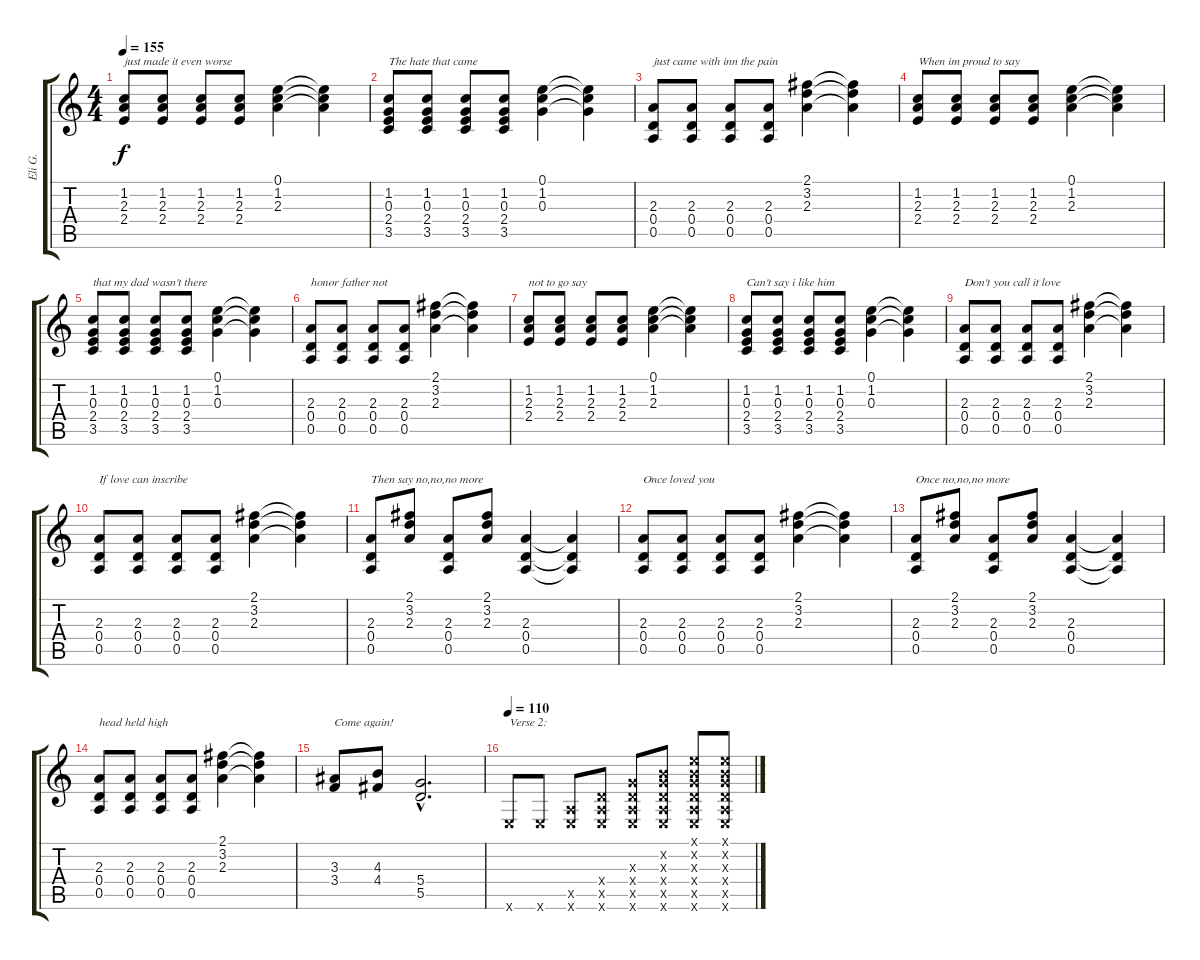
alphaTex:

\track ("Eli G." "Eli G.") {instrument electricguitarmuted}
\staff {score tabs}
\tuning (E4 B3 G3 D3 A2 E2) {hide}
\ts (4 4)
\tempo 155
\clef g2
\ks c
(1.2 2.3 2.4).8{txt "just made it even worse" dy f} (1.2 2.3 2.4).8 (1.2 2.3 2.4).8 (1.2 2.3 2.4).8 (0.1 1.2 2.3).4 (0.1{t} 1.2{t} 2.3{t}).4 |
(1.2 0.3 2.4 3.5).8{txt "The hate that came"} (1.2 0.3 2.4 3.5).8 (1.2 0.3 2.4 3.5).8 (1.2 0.3 2.4 3.5).8 (0.1 1.2 0.3).4 (0.1{t} 1.2{t} 0.3{t}).4 |
(2.3 0.4 0.5).8{txt "just came with inn the pain"} (2.3 0.4 0.5).8 (2.3 0.4 0.5).8 (2.3 0.4 0.5).8 (2.1 3.2 2.3).4 (2.1{t} 3.2{t} 2.3{t}).4 |
(1.2 2.3 2.4).8{txt "When im proud to say"} (1.2 2.3 2.4).8 (1.2 2.3 2.4).8 (1.2 2.3 2.4).8 (0.1 1.2 2.3).4 (0.1{t} 1.2{t} 2.3{t}).4 |
(1.2 0.3 2.4 3.5).8{txt "that my dad wasn't there"} (1.2 0.3 2.4 3.5).8 (1.2 0.3 2.4 3.5).8 (1.2 0.3 2.4 3.5).8 (0.1 1.2 0.3).4 (0.1{t} 1.2{t} 0.3{t}).4 |
(2.3 0.4 0.5).8{txt "honor father not"} (2.3 0.4 0.5).8 (2.3 0.4 0.5).8 (2.3 0.4 0.5).8 (2.1 3.2 2.3).4 (2.1{t} 3.2{t} 2.3{t}).4 |
(1.2 2.3 2.4).8{txt "not to go say"} (1.2 2.3 2.4).8 (1.2 2.3 2.4).8 (1.2 2.3 2.4).8 (0.1 1.2 2.3).4 (0.1{t} 1.2{t} 2.3{t}).4 |
(1.2 0.3 2.4 3.5).8{txt "Can't say i like him"} (1.2 0.3 2.4 3.5).8 (1.2 0.3 2.4 3.5).8 (1.2 0.3 2.4 3.5).8 (0.1 1.2 0.3).4 (0.1{t} 1.2{t} 0.3{t}).4 |
(2.3 0.4 0.5).8{txt "Don't you call it love"} (2.3 0.4 0.5).8 (2.3 0.4 0.5).8 (2.3 0.4 0.5).8 (2.1 3.2 2.3).4 (2.1{t} 3.2{t} 2.3{t}).4 |
(2.3 0.4 0.5).8{txt "If love can inscribe"} (2.3 0.4 0.5).8 (2.3 0.4 0.5).8 (2.3 0.4 0.5).8 (2.1 3.2 2.3).4 (2.1{t} 3.2{t} 2.3{t}).4 |
(2.3 0.4 0.5).8{txt "Then say no,no,no more"} (2.1 3.2 2.3).8 (2.3 0.4 0.5).8 (2.1 3.2 2.3).8 (2.3 0.4 0.5).4 (2.3{t} 0.4{t} 0.5{t}).4 |
(2.3 0.4 0.5).8{txt "Once loved you" instrument distortionguitar} (2.3 0.4 0.5).8 (2.3 0.4 0.5).8 (2.3 0.4 0.5).8 (2.1 3.2 2.3).4 (2.1{t} 3.2{t} 2.3{t}).4 |
(2.3 0.4 0.5).8{txt "Once no,no,no more"} (2.1 3.2 2.3).8 (2.3 0.4 0.5).8 (2.1 3.2 2.3).8 (2.3 0.4 0.5).4 (2.3{t} 0.4{t} 0.5{t}).4 |
(2.3 0.4 0.5).8{txt "head held high"} (2.3 0.4 0.5).8 (2.3 0.4 0.5).8 (2.3 0.4 0.5).8 (2.1 3.2 2.3).4 (2.1{t} 3.2{t} 2.3{t}).4 |
(3.3 3.4).8{txt "Come again!"} (4.3 4.4).8 (5.4{hac} 5.5{hac}).2{d} |
\tempo 110
0.6{x}.8{txt "Verse 2:"} 0.6{x}.8 (0.5{x} 0.6{x}).8 (0.4{x} 0.5{x} 0.6{x}).8 (0.3{x} 0.4{x} 0.5{x} 0.6{x}).8 (0.2{x} 0.3{x} 0.4{x} 0.5{x} 0.6{x}).8 (0.1{x} 0.2{x} 0.3{x} 0.4{x} 0.5{x} 0.6{x}).8 (0.1{x} 0.2{x} 0.3{x} 0.4{x} 0.5{x} 0.6{x}).8
